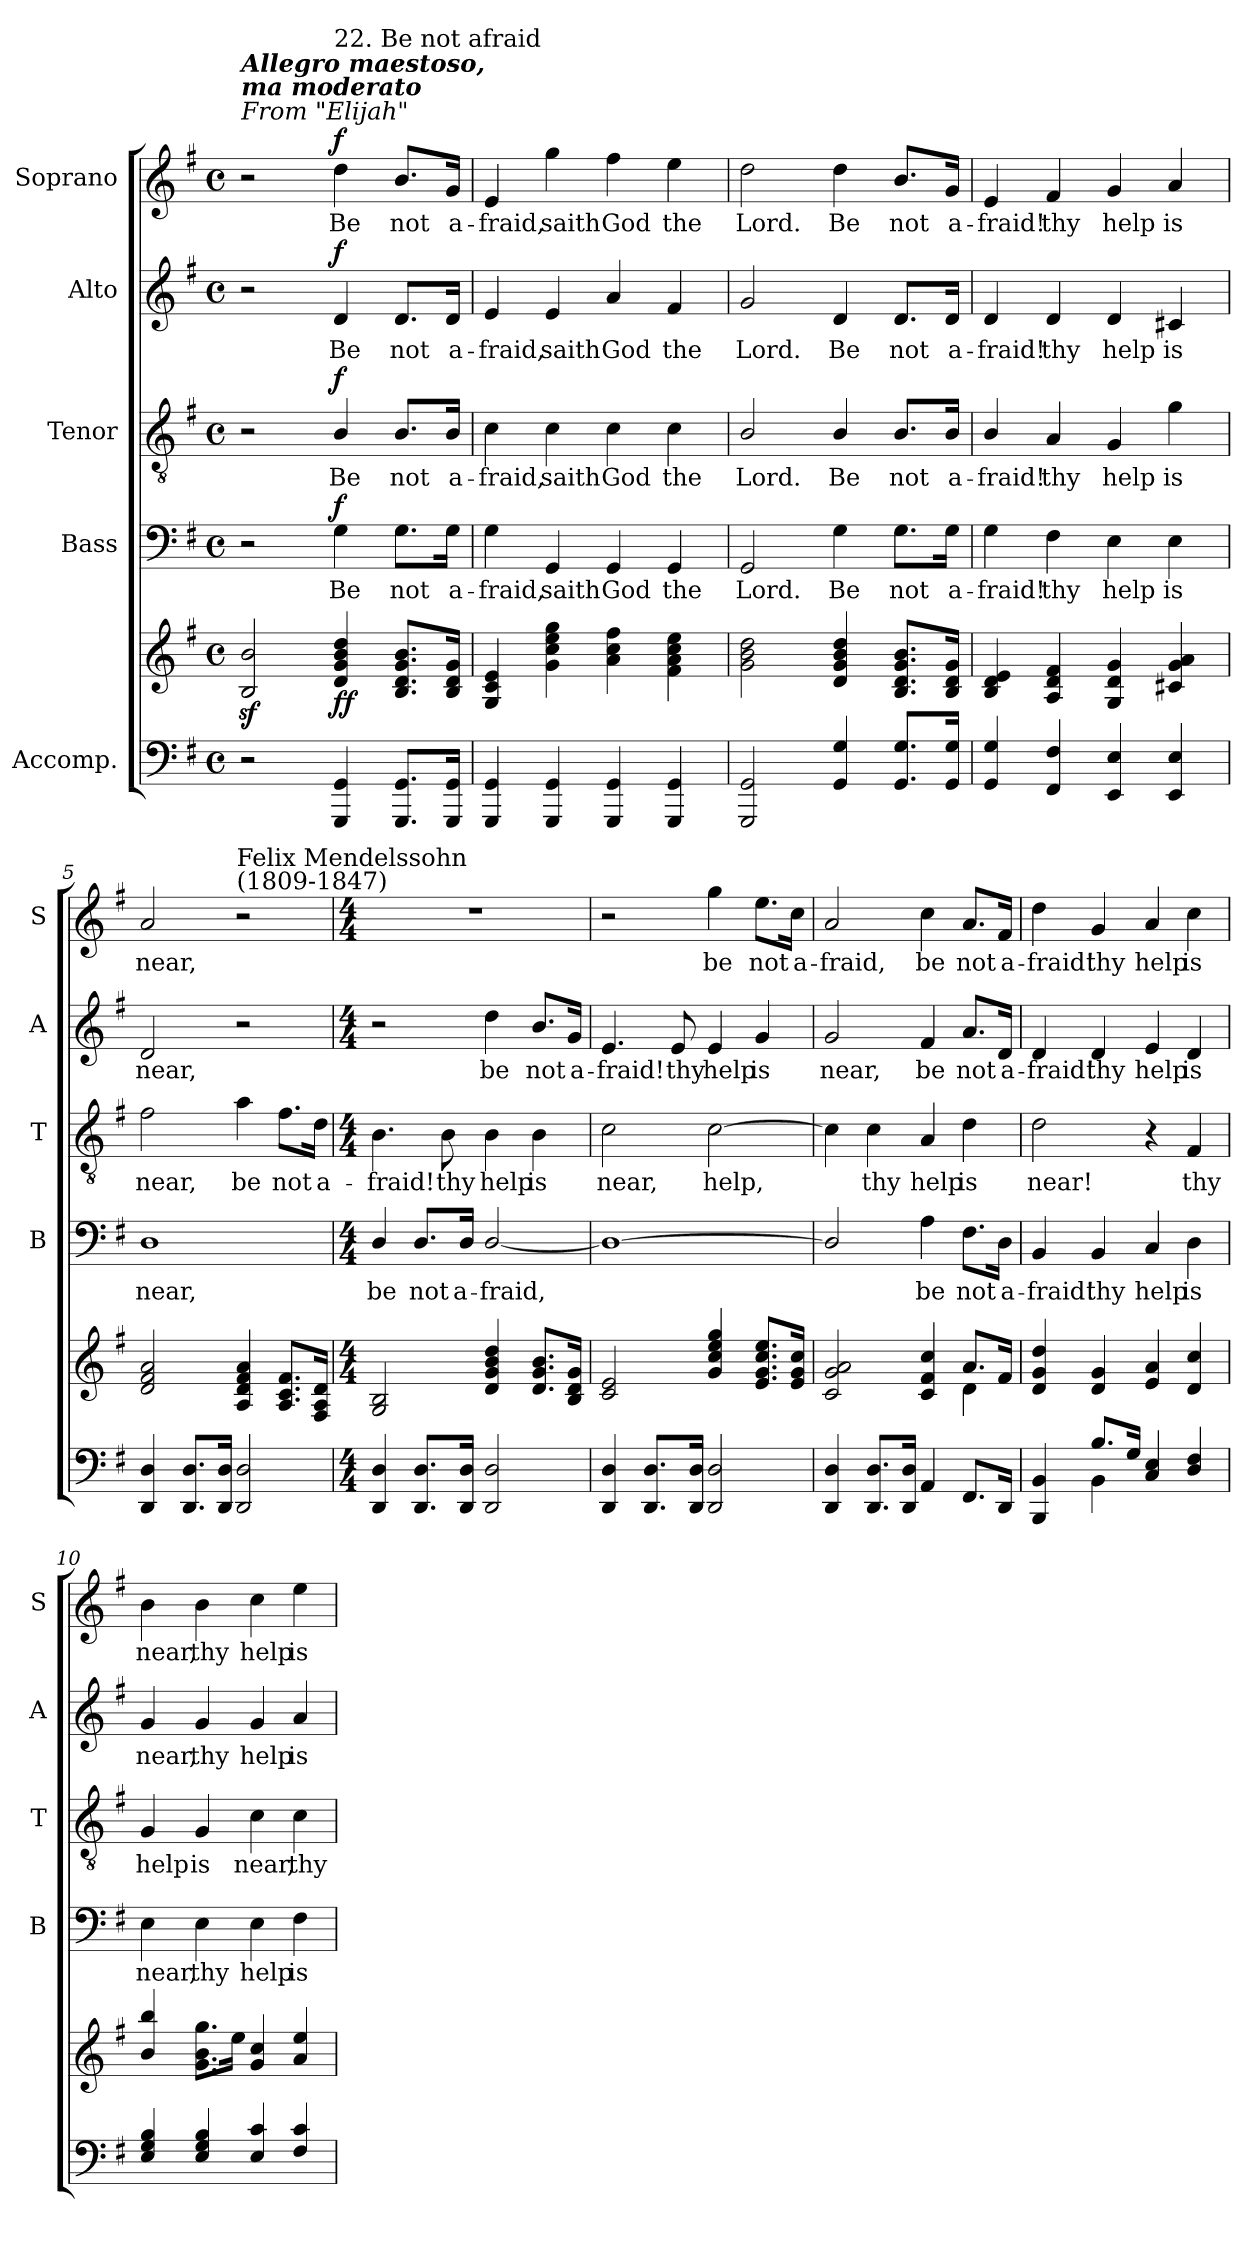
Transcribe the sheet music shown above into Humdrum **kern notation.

**kern	**kern	**dynam	**kern	**text	**dynam	**kern	**text	**dynam	**kern	**text	**dynam	**kern	**text	**dynam
*part5	*part5	*part5	*part4	*part4	*part4	*part3	*part3	*part3	*part2	*part2	*part2	*part1	*part1	*part1
*staff6	*staff5	*staff5/6	*staff4	*staff4	*staff4	*staff3	*staff3	*staff3	*staff2	*staff2	*staff2	*staff1	*staff1	*staff1
*I"Accomp.	*	*	*I"Bass	*	*	*I"Tenor	*	*	*I"Alto	*	*	*I"Soprano	*	*
*	*	*	*I'B	*	*	*I'T	*	*	*I'A	*	*	*I'S	*	*
*clefF4	*clefG2	*	*clefF4	*	*	*clefGv2	*	*	*clefG2	*	*	*clefG2	*	*
*k[f#]	*k[f#]	*	*k[f#]	*	*	*k[f#]	*	*	*k[f#]	*	*	*k[f#]	*	*
*G:	*G:	*	*G:	*	*	*G:	*	*	*G:	*	*	*G:	*	*
*M4/4	*M4/4	*	*M4/4	*	*	*M4/4	*	*	*M4/4	*	*	*M4/4	*	*
*met(c)	*met(c)	*	*met(c)	*	*	*met(c)	*	*	*met(c)	*	*	*met(c)	*	*
=1	=1	=1	=1	=1	=1	=1	=1	=1	=1	=1	=1	=1	=1	=1
!	!	!	!	!	!	!	!	!	!	!	!	!LO:TX:a:i:t=From "Elijah"	!	!
!	!	!	!	!	!	!	!	!	!	!	!	!LO:TX:a:Bi:t=Allegro maestoso,\nma moderato	!	!
2r	2B/z< 2b/z<	.	2r	.	.	2r	.	.	2r	.	.	2r	.	.
!	!	!	!	!	!	!	!	!	!	!	!	!LO:TX:a:t=22. Be not afraid	!	!
!	!	!LO:DY:b	!	!LO:LY:b	!LO:DY:b	!	!LO:LY:b	!LO:DY:b	!	!LO:LY:b	!LO:DY:b	!	!LO:LY:b	!LO:DY:b
4GGG/ 4GG/	4d/ 4g/ 4b/ 4dd/	ff	4G\	Be	f	4B/	Be	f	4d/	Be	f	4dd\	Be	f
!	!	!	!	!LO:LY:b	!	!	!LO:LY:b	!	!	!LO:LY:b	!	!	!LO:LY:b	!
8.GGG/ 8.GG/L	8.B/ 8.d/ 8.g/ 8.b/L	.	8.G\L	not	.	8.B/L	not	.	8.d/L	not	.	8.b/L	not	.
!	!	!	!	!LO:LY:b	!	!	!LO:LY:b	!	!	!LO:LY:b	!	!	!LO:LY:b	!
16GGG/ 16GG/Jk	16B/ 16d/ 16g/Jk	.	16G\Jk	a-	.	16B/Jk	a-	.	16d/Jk	a-	.	16g/Jk	a-	.
=2	=2	=2	=2	=2	=2	=2	=2	=2	=2	=2	=2	=2	=2	=2
!	!	!	!	!LO:LY:b	!	!	!LO:LY:b	!	!	!LO:LY:b	!	!	!LO:LY:b	!
4GGG/ 4GG/	4G/ 4c/ 4e/	.	4G\	-fraid,	.	4c\	-fraid,	.	4e/	-fraid,	.	4e/	-fraid,	.
!	!	!	!	!LO:LY:b	!	!	!LO:LY:b	!	!	!LO:LY:b	!	!	!LO:LY:b	!
4GGG/ 4GG/	4g\ 4cc\ 4ee\ 4gg\	.	4GG/	saith	.	4c\	saith	.	4e/	saith	.	4gg\	saith	.
!	!	!	!	!LO:LY:b	!	!	!LO:LY:b	!	!	!LO:LY:b	!	!	!LO:LY:b	!
4GGG/ 4GG/	4a\ 4cc\ 4ff#\	.	4GG/	God	.	4c\	God	.	4a/	God	.	4ff#\	God	.
!	!	!	!	!LO:LY:b	!	!	!LO:LY:b	!	!	!LO:LY:b	!	!	!LO:LY:b	!
4GGG/ 4GG/	4f#\ 4a\ 4cc\ 4ee\	.	4GG/	the	.	4c\	the	.	4f#/	the	.	4ee\	the	.
=3	=3	=3	=3	=3	=3	=3	=3	=3	=3	=3	=3	=3	=3	=3
!	!	!	!	!LO:LY:b	!	!	!LO:LY:b	!	!	!LO:LY:b	!	!	!LO:LY:b	!
2GGG/ 2GG/	2g\ 2b\ 2dd\	.	2GG/	Lord.	.	2B/	Lord.	.	2g/	Lord.	.	2dd\	Lord.	.
!	!	!	!	!LO:LY:b	!	!	!LO:LY:b	!	!	!LO:LY:b	!	!	!LO:LY:b	!
4GG/ 4G/	4d/ 4g/ 4b/ 4dd/	.	4G\	Be	.	4B/	Be	.	4d/	Be	.	4dd\	Be	.
!	!	!	!	!LO:LY:b	!	!	!LO:LY:b	!	!	!LO:LY:b	!	!	!LO:LY:b	!
8.GG/ 8.G/L	8.B/ 8.d/ 8.g/ 8.b/L	.	8.G\L	not	.	8.B/L	not	.	8.d/L	not	.	8.b/L	not	.
!	!	!	!	!LO:LY:b	!	!	!LO:LY:b	!	!	!LO:LY:b	!	!	!LO:LY:b	!
16GG/ 16G/Jk	16B/ 16d/ 16g/Jk	.	16G\Jk	a-	.	16B/Jk	a-	.	16d/Jk	a-	.	16g/Jk	a-	.
=4	=4	=4	=4	=4	=4	=4	=4	=4	=4	=4	=4	=4	=4	=4
!	!	!	!	!LO:LY:b	!	!	!LO:LY:b	!	!	!LO:LY:b	!	!	!LO:LY:b	!
4GG/ 4G/	4B/ 4d/ 4e/	.	4G\	-fraid!	.	4B/	-fraid!	.	4d/	-fraid!	.	4e/	-fraid!	.
!	!	!	!	!LO:LY:b	!	!	!LO:LY:b	!	!	!LO:LY:b	!	!	!LO:LY:b	!
4FF#/ 4F#/	4A/ 4d/ 4f#/	.	4F#\	thy	.	4A/	thy	.	4d/	thy	.	4f#/	thy	.
!	!	!	!	!LO:LY:b	!	!	!LO:LY:b	!	!	!LO:LY:b	!	!	!LO:LY:b	!
4EE/ 4E/	4G/ 4d/ 4g/	.	4E\	help	.	4G/	help	.	4d/	help	.	4g/	help	.
!	!	!	!	!LO:LY:b	!	!	!LO:LY:b	!	!	!LO:LY:b	!	!	!LO:LY:b	!
4EE/ 4E/	4c#X/ 4g/ 4a/	.	4E\	is	.	4g\	is	.	4c#X/	is	.	4a/	is	.
=5	=5	=5	=5	=5	=5	=5	=5	=5	=5	=5	=5	=5	=5	=5
!	!	!	!	!LO:LY:b	!	!	!LO:LY:b	!	!	!LO:LY:b	!	!	!LO:LY:b	!
4DD/ 4D/	2d/ 2f#/ 2a/	.	1D	near,	.	2f#\	near,	.	2d/	near,	.	2a/	near,	.
8.DD/ 8.D/L	.	.	.	.	.	.	.	.	.	.	.	.	.	.
16DD/ 16D/Jk	.	.	.	.	.	.	.	.	.	.	.	.	.	.
!	!	!	!	!	!	!	!	!	!	!	!	!LO:TX:a:t=Felix Mendelssohn\n(1809-1847)	!	!
!	!	!	!	!	!	!	!LO:LY:b	!	!	!	!	!	!	!
2DD/ 2D/	4A/ 4d/ 4f#/ 4a/	.	.	.	.	4a\	be	.	2r	.	.	2r	.	.
!	!	!	!	!	!	!	!LO:LY:b	!	!	!	!	!	!	!
.	8.A/ 8.c/ 8.f#/L	.	.	.	.	8.f#\L	not	.	.	.	.	.	.	.
!	!	!	!	!	!	!	!LO:LY:b	!	!	!	!	!	!	!
.	16F#/ 16A/ 16d/Jk	.	.	.	.	16d\Jk	a-	.	.	.	.	.	.	.
!!LO:LB:g=z
=6	=6	=6	=6	=6	=6	=6	=6	=6	=6	=6	=6	=6	=6	=6
*M4/4	*M4/4	*	*M4/4	*	*	*M4/4	*	*	*M4/4	*	*	*M4/4	*	*
*^	*^	*	*	*	*	*	*	*	*	*	*	*	*	*
!	!	!	!	!	!	!LO:LY:b	!	!	!LO:LY:b	!	!	!	!	!	!	!
4DD/ 4D/	1ryy	2G/ 2B/	1ryy	.	4D/	be	.	4.B\	-fraid!	.	2r	.	.	1r	.	.
!	!	!	!	!	!	!LO:LY:b	!	!	!	!	!	!	!	!	!	!
8.DD/ 8.D/L	.	.	.	.	8.D/L	not	.	.	.	.	.	.	.	.	.	.
!	!	!	!	!	!	!	!	!	!LO:LY:b	!	!	!	!	!	!	!
.	.	.	.	.	.	.	.	8B\	thy	.	.	.	.	.	.	.
!	!	!	!	!	!	!LO:LY:b	!	!	!	!	!	!	!	!	!	!
16DD/ 16D/Jk	.	.	.	.	16D/Jk	a-	.	.	.	.	.	.	.	.	.	.
!	!	!	!	!	!	!LO:LY:b	!	!	!LO:LY:b	!	!	!LO:LY:b	!	!	!	!
2DD/ 2D/	.	4d/ 4g/ 4b/ 4dd/	.	.	[2D/	-fraid,	.	4B\	help	.	4dd\	be	.	.	.	.
!	!	!	!	!	!	!	!	!	!LO:LY:b	!	!	!LO:LY:b	!	!	!	!
.	.	8.d/ 8.g/ 8.b/L	.	.	.	.	.	4B\	is	.	8.b/L	not	.	.	.	.
!	!	!	!	!	!	!	!	!	!	!	!	!LO:LY:b	!	!	!	!
.	.	16B/ 16d/ 16g/Jk	.	.	.	.	.	.	.	.	16g/Jk	a-	.	.	.	.
=7	=7	=7	=7	=7	=7	=7	=7	=7	=7	=7	=7	=7	=7	=7	=7	=7
!	!	!	!	!	!	!	!	!	!LO:LY:b	!	!	!LO:LY:b	!	!	!	!
4DD/ 4D/	1ryy	2c/ 2e/	1ryy	.	1D_	.	.	2c\	near,	.	4.e/	-fraid!	.	2r	.	.
8.DD/ 8.D/L	.	.	.	.	.	.	.	.	.	.	.	.	.	.	.	.
!	!	!	!	!	!	!	!	!	!	!	!	!LO:LY:b	!	!	!	!
.	.	.	.	.	.	.	.	.	.	.	8e/	thy	.	.	.	.
16DD/ 16D/Jk	.	.	.	.	.	.	.	.	.	.	.	.	.	.	.	.
!	!	!	!	!	!	!	!	!	!LO:LY:b	!	!	!LO:LY:b	!	!	!LO:LY:b	!
2DD/ 2D/	.	4g/ 4cc/ 4ee/ 4gg/	.	.	.	.	.	[2c\	help,	.	4e/	help	.	4gg\	be	.
!	!	!	!	!	!	!	!	!	!	!	!	!LO:LY:b	!	!	!LO:LY:b	!
.	.	8.e/ 8.g/ 8.cc/ 8.ee/L	.	.	.	.	.	.	.	.	4g/	is	.	8.ee\L	not	.
!	!	!	!	!	!	!	!	!	!	!	!	!	!	!	!LO:LY:b	!
.	.	16e/ 16g/ 16cc/Jk	.	.	.	.	.	.	.	.	.	.	.	16cc\Jk	a-	.
=8	=8	=8	=8	=8	=8	=8	=8	=8	=8	=8	=8	=8	=8	=8	=8	=8
!	!	!	!	!	!	!	!	!	!	!	!	!LO:LY:b	!	!	!LO:LY:b	!
4DD/ 4D/	1ryy	2c/ 2g/ 2a/	2ryy	.	2D/]	.	.	4c\]	.	.	2g/	near,	.	2a/	-fraid,	.
!	!	!	!	!	!	!	!	!	!LO:LY:b	!	!	!	!	!	!	!
8.DD/ 8.D/L	.	.	.	.	.	.	.	4c\	thy	.	.	.	.	.	.	.
16DD/ 16D/Jk	.	.	.	.	.	.	.	.	.	.	.	.	.	.	.	.
!	!	!	!	!	!	!LO:LY:b	!	!	!LO:LY:b	!	!	!LO:LY:b	!	!	!LO:LY:b	!
4AA/	.	4c/ 4f#/ 4cc/	4ryy	.	4A\	be	.	4A/	help	.	4f#/	be	.	4cc\	be	.
!	!	!	!	!	!	!LO:LY:b	!	!	!LO:LY:b	!	!	!LO:LY:b	!	!	!LO:LY:b	!
8.FF#/L	.	8.a/L	4d\	.	8.F#\L	not	.	4d\	is	.	8.a/L	not	.	8.a/L	not	.
!	!	!	!	!	!	!LO:LY:b	!	!	!	!	!	!LO:LY:b	!	!	!LO:LY:b	!
16DD/Jk	.	16f#/Jk	.	.	16D\Jk	a-	.	.	.	.	16d/Jk	a-	.	16f#/Jk	a-	.
=9	=9	=9	=9	=9	=9	=9	=9	=9	=9	=9	=9	=9	=9	=9	=9	=9
!	!	!	!	!	!	!LO:LY:b	!	!	!LO:LY:b	!	!	!LO:LY:b	!	!	!LO:LY:b	!
4BBB/ 4BB/	4ryy	4d/ 4g/ 4dd/	1ryy	.	4BB/	-fraid!	.	2d\	near!	.	4d/	-fraid!	.	4dd\	-fraid!	.
!	!	!	!	!	!	!LO:LY:b	!	!	!	!	!	!LO:LY:b	!	!	!LO:LY:b	!
8.B/L	4BB\	4d/ 4g/	.	.	4BB/	thy	.	.	.	.	4d/	thy	.	4g/	thy	.
16G/Jk	.	.	.	.	.	.	.	.	.	.	.	.	.	.	.	.
!	!	!	!	!	!	!LO:LY:b	!	!	!	!	!	!LO:LY:b	!	!	!LO:LY:b	!
4C/ 4E/	2ryy	4e/ 4a/	.	.	4C/	help	.	4r	.	.	4e/	help	.	4a/	help	.
!	!	!	!	!	!	!LO:LY:b	!	!	!LO:LY:b	!	!	!LO:LY:b	!	!	!LO:LY:b	!
4D/ 4F#/	.	4d/ 4cc/	.	.	4D\	is	.	4F#/	thy	.	4d/	is	.	4cc\	is	.
=10	=10	=10	=10	=10	=10	=10	=10	=10	=10	=10	=10	=10	=10	=10	=10	=10
!	!	!	!	!	!	!LO:LY:b	!	!	!LO:LY:b	!	!	!LO:LY:b	!	!	!LO:LY:b	!
4E/ 4G/ 4B/	1ryy	4b/ 4bb/	1ryy	.	4E\	near,	.	4G/	help	.	4g/	near,	.	4b\	near,	.
!	!	!	!	!	!	!LO:LY:b	!	!	!LO:LY:b	!	!	!LO:LY:b	!	!	!LO:LY:b	!
4E/ 4G/ 4B/	.	8.g\ 8.b\ 8.gg\L	.	.	4E\	thy	.	4G/	is	.	4g/	thy	.	4b\	thy	.
.	.	16ee\Jk	.	.	.	.	.	.	.	.	.	.	.	.	.	.
!	!	!	!	!	!	!LO:LY:b	!	!	!LO:LY:b	!	!	!LO:LY:b	!	!	!LO:LY:b	!
4E/ 4c/	.	4g/ 4cc/	.	.	4E\	help	.	4c\	near,	.	4g/	help	.	4cc\	help	.
!	!	!	!	!	!	!LO:LY:b	!	!	!LO:LY:b	!	!	!LO:LY:b	!	!	!LO:LY:b	!
4F#/ 4c/	.	4a/ 4ee/	.	.	4F#\	is	.	4c\	thy	.	4a/	is	.	4ee\	is	.
*v	*v	*	*	*	*	*	*	*	*	*	*	*	*	*	*	*
*	*v	*v	*	*	*	*	*	*	*	*	*	*	*	*	*
=	=	=	=	=	=	=	=	=	=	=	=	=	=	=
*-	*-	*-	*-	*-	*-	*-	*-	*-	*-	*-	*-	*-	*-	*-
